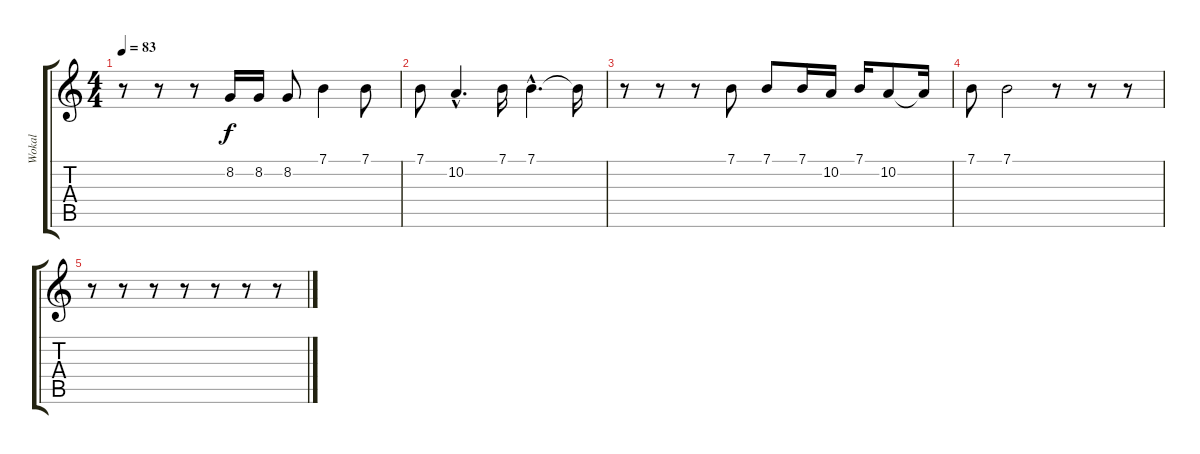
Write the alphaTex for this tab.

\track ("Wokal" "Wokal") {instrument viola}
\staff {score tabs}
\tuning (E4 B3 G3 D3 A2 E2) {hide}
\ts (4 4)
\tempo 83
\clef g2
\ks c
r.8{dy f} r.8 r.8 8.2.16 8.2.16 8.2.8 7.1.4 7.1.8 |
7.1.8 10.2{hac}.4{d} 7.1.16 7.1{hac}.4{d} 7.1{t}.16 |
r.8 r.8 r.8 7.1.8 7.1.8 7.1.16 10.2.16 7.1.16 10.2.8 10.2{t}.16 |
7.1.8 7.1.2 r.8 r.8 r.8 |
r.8 r.8 r.8 r.8 r.8 r.8 r.8
